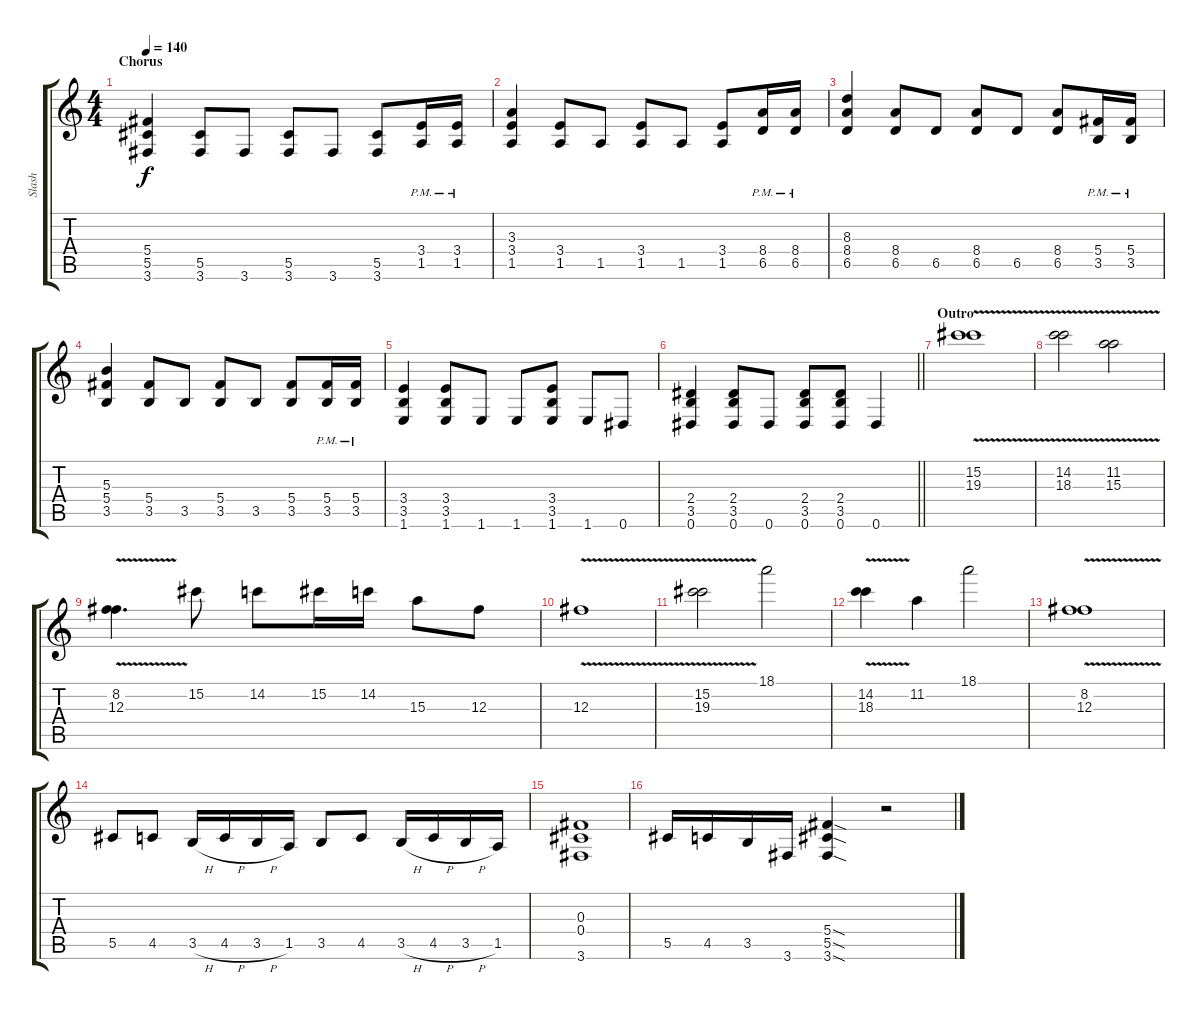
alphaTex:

\track ("Slash" "Slash") {instrument overdrivenguitar}
\staff {score tabs}
\tuning (Eb4 Bb3 Gb3 Db3 Ab2 Eb2) {hide}
\ts (4 4)
\section ("" "Chorus")
\tempo 140
\clef g2
\ks c
(5.4 5.5 3.6).4{dy f} (5.5 3.6).8 3.6.8 (5.5 3.6).8 3.6.8 (5.5 3.6).8 (3.4{pm} 1.5{pm}).16 (3.4{pm} 1.5{pm}).16 |
(3.3 3.4 1.5).4 (3.4 1.5).8 1.5.8 (3.4 1.5).8 1.5.8 (3.4 1.5).8 (8.4{pm} 6.5{pm}).16 (8.4{pm} 6.5{pm}).16 |
(8.3 8.4 6.5).4 (8.4 6.5).8 6.5.8 (8.4 6.5).8 6.5.8 (8.4 6.5).8 (5.4{pm} 3.5{pm}).16 (5.4{pm} 3.5{pm}).16 |
(5.3 5.4 3.5).4 (5.4 3.5).8 3.5.8 (5.4 3.5).8 3.5.8 (5.4 3.5).8 (5.4{pm} 3.5{pm}).16 (5.4{pm} 3.5{pm}).16 |
(3.4 3.5 1.6).4 (3.4 3.5 1.6).8 1.6.8 1.6.8 (3.4 3.5 1.6).8 1.6.8 0.6.8 |
\barLineRight lightlight
(2.4 3.5 0.6).4 (2.4 3.5 0.6).8 0.6.8 (2.4 3.5 0.6).8 (2.4 3.5 0.6).8 0.6.4 |
\section ("" "Outro")
(15.2 19.3{v}).1 |
(14.2 18.3{v}).2 (11.2 15.3{v}).2 |
(8.2 12.3{v}).4{d} 15.2.8 14.2.8 15.2.16 14.2.16 15.3.8 12.3.8 |
12.3{v}.1 |
(15.2 19.3{v}).2 18.1.2 |
(14.2 18.3{v}).4 11.2.4 18.1.2 |
(8.2 12.3{v}).1 |
5.5.8 4.5.8 3.5{h}.16 4.5{h}.16 3.5{h}.16 1.5.16 3.5.8 4.5.8 3.5{h}.16 4.5{h}.16 3.5{h}.16 1.5.16 |
(0.3 0.4 3.6).1 |
5.5.16 4.5.16 3.5.16 3.6.16 (5.4{sod} 5.5{sod} 3.6{sod}).4 r.2
